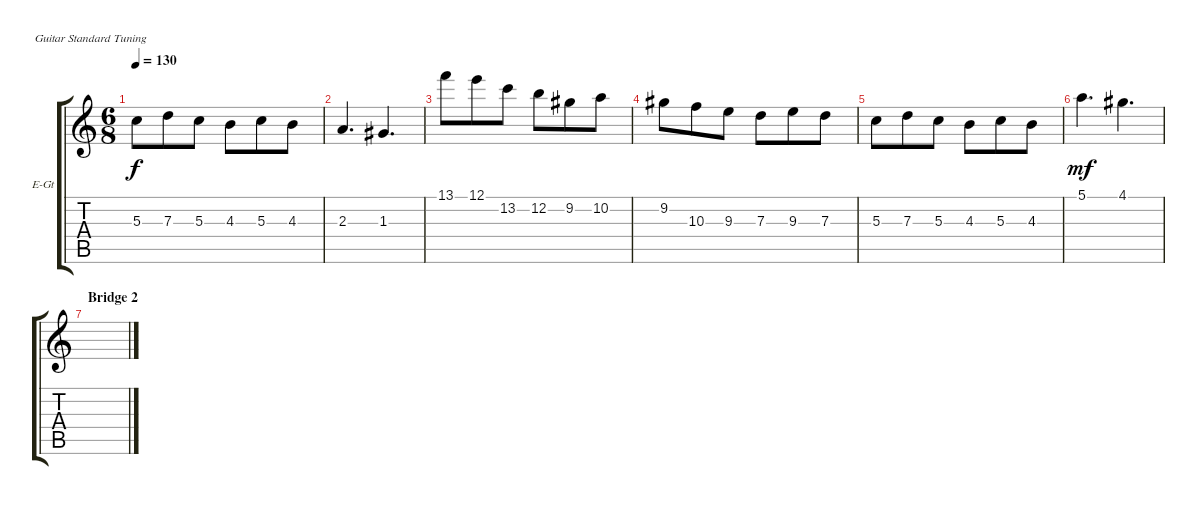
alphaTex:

\bracketExtendMode groupsimilarinstruments
\firstSystemTrackNameOrientation horizontal
\otherSystemsTrackNameOrientation horizontal
\track ("guitar solo (Rodion Kravkl)" "E-Gt") {instrument electricguitarclean}
\staff {score tabs}
\tuning (E4 B3 G3 D3 A2 E2)
\ts (6 8)
\tempo 130
\clef g2
\scale
0.333333
\ks aminor
5.3.8{dy f} 7.3.8 5.3.8 4.3.8 5.3.8 4.3.8 |
\scale
0.333333 2.3.4{d} 1.3.4{d} |
\scale
0.333333 13.1.8 12.1.8 13.2.8 12.2.8 9.2.8 10.2.8 |
\scale
0.333333 9.2.8 10.3.8 9.3.8 7.3.8 9.3.8 7.3.8 |
\scale
0.333333 5.3.8 7.3.8 5.3.8 4.3.8 5.3.8 4.3.8 |
\scale
0.333333 5.1.4{d dy mf} 4.1.4{d} |
\section ("" "Bridge 2")
\scale
0.333333 |
\scale
0.333333 |
\scale
0.333333 |
\scale
0.333333 |
\scale
0.333333 |
\scale
0.333333 |
\scale
0.333333 |
\scale
0.333333 |
\scale
0.333333
